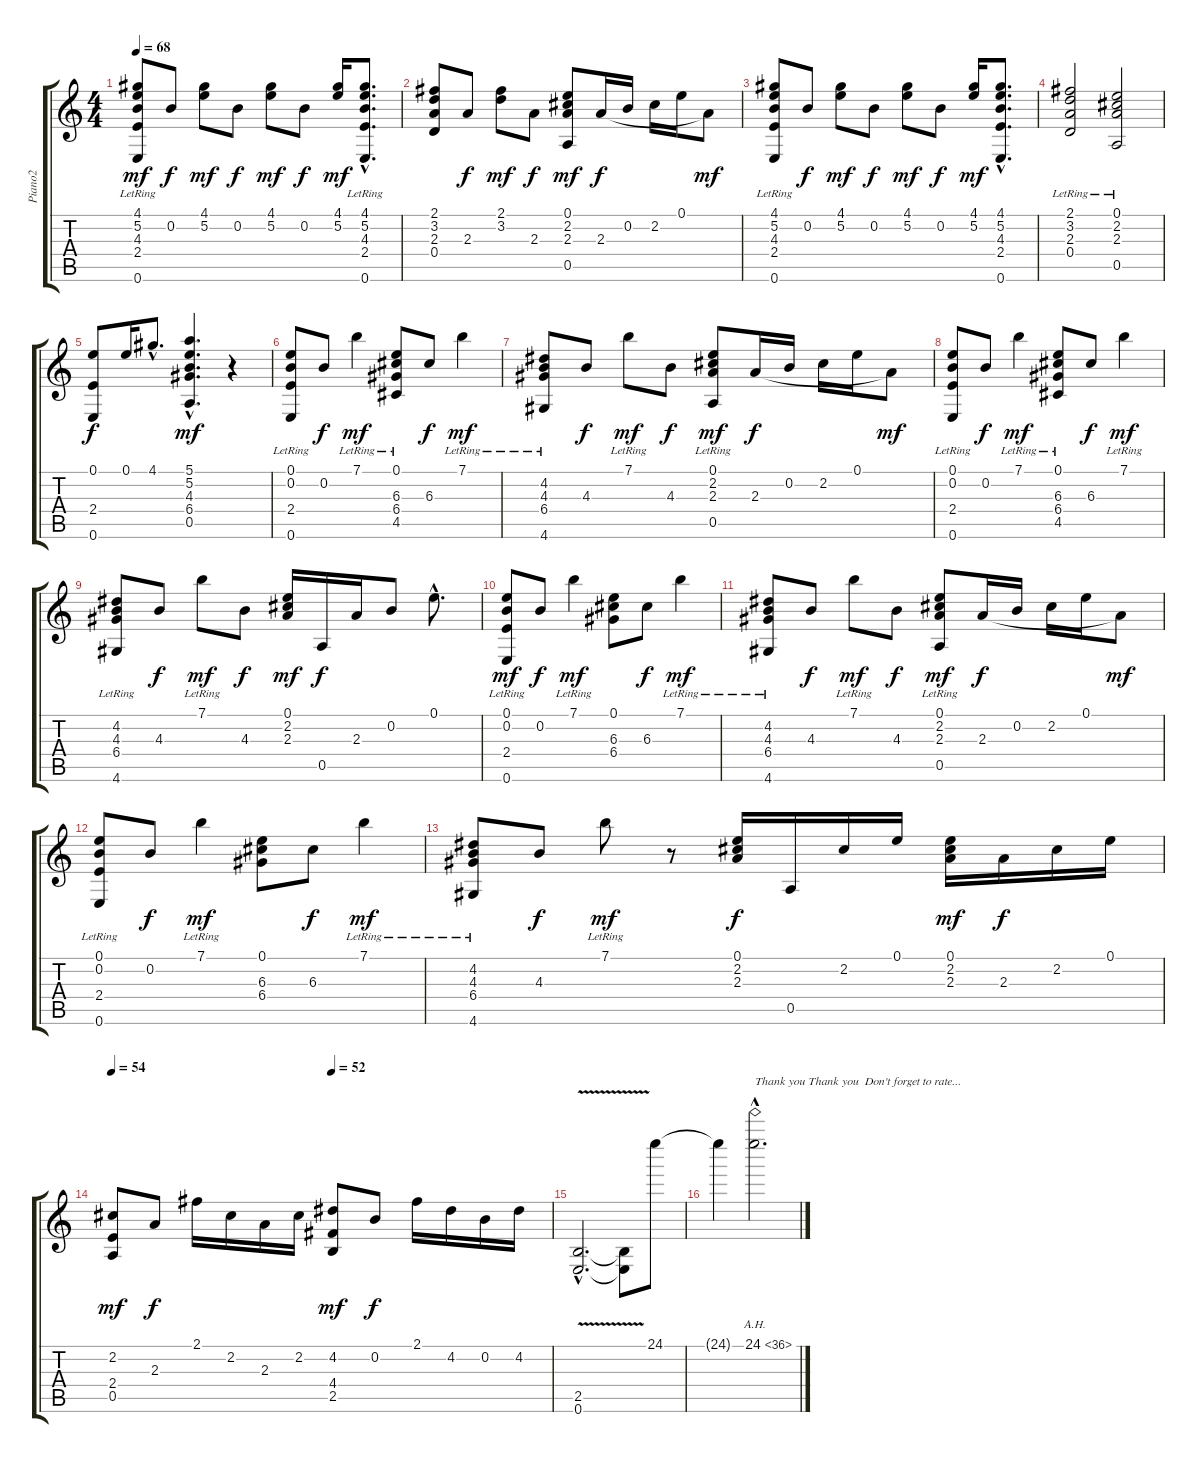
\track ("Piano2" "Piano2") {instrument electricguitarjazz}
\staff {score tabs}
\tuning (E4 B3 G3 D3 A2 E2) {hide}
\ts (4 4)
\tempo 68
\clef g2
\ks c
(4.1 5.2 4.3 2.4 0.6{lr}).8{dy mf} 0.2.8{dy f} (4.1 5.2).8{dy mf} 0.2.8{dy f} (4.1 5.2).8{dy mf} 0.2.8{dy f} (4.1 5.2).16{dy mf} (4.1{hac} 5.2{hac} 4.3{hac} 2.4{hac} 0.6{hac lr}).8{d} |
(2.1 3.2 2.3 0.4).8 2.3.8{dy f} (2.1 3.2).8{dy mf} 2.3.8{dy f} (0.1 2.2 2.3 0.5).8{dy mf} 2.3.16{dy f} 0.2.16 2.2.16 0.1.16 2.3{t}.8{dy mf} |
(4.1 5.2 4.3 2.4 0.6{lr}).8 0.2.8{dy f} (4.1 5.2).8{dy mf} 0.2.8{dy f} (4.1 5.2).8{dy mf} 0.2.8{dy f} (4.1 5.2).16{dy mf} (4.1{hac} 5.2{hac} 4.3{hac} 2.4{hac} 0.6{hac}).8{d} |
(2.1 3.2{lr} 2.3{lr} 0.4{lr}).2 (0.1 2.2 2.3{lr} 0.5{lr}).2 |
(0.1 2.4 0.6).8{dy f} 0.1.16 4.1{hac}.8{d} (5.1{hac} 5.2{hac} 4.3{hac} 6.4{hac} 0.5{hac}).4{d dy mf} r.4 |
(0.1 0.2 2.4 0.6{lr}).8 0.2.8{dy f} 7.1{lr}.4{dy mf} (0.1 6.3 6.4 4.5{lr}).8 6.3.8{dy f} 7.1{lr}.4{dy mf} |
(4.2 4.3 6.4 4.6{lr}).8 4.3.8{dy f} 7.1{lr}.8{dy mf} 4.3.8{dy f} (0.1 2.2 2.3 0.5{lr}).8{dy mf} 2.3.16{dy f} 0.2.16 2.2.16 0.1.16 2.3{t}.8{dy mf} |
(0.1 0.2 2.4 0.6{lr}).8 0.2.8{dy f} 7.1{lr}.4{dy mf} (0.1 6.3 6.4 4.5{lr}).8 6.3.8{dy f} 7.1{lr}.4{dy mf} |
(4.2 4.3 6.4 4.6{lr}).8 4.3.8{dy f} 7.1{lr}.8{dy mf} 4.3.8{dy f} (0.1 2.2 2.3).16{dy mf} 0.5.16{dy f} 2.3.16 0.2.8 0.1{hac}.8{d} |
(0.1 0.2 2.4 0.6{lr}).8{dy mf} 0.2.8{dy f} 7.1{lr}.4{dy mf} (0.1 6.3 6.4).8 6.3.8{dy f} 7.1{lr}.4{dy mf} |
(4.2 4.3 6.4 4.6{lr}).8 4.3.8{dy f} 7.1{lr}.8{dy mf} 4.3.8{dy f} (0.1 2.2 2.3 0.5{lr}).8{dy mf} 2.3.16{dy f} 0.2.16 2.2.16 0.1.16 2.3{t}.8{dy mf} |
(0.1 0.2 2.4 0.6{lr}).8 0.2.8{dy f} 7.1{lr}.4{dy mf} (0.1 6.3 6.4).8 6.3.8{dy f} 7.1{lr}.4{dy mf} |
(4.2 4.3 6.4 4.6{lr}).8 4.3.8{dy f} 7.1{lr}.8{dy mf} r.8 (0.1 2.2 2.3).16{dy f} 0.5.16 2.2.16 0.1.16 (0.1 2.2 2.3).16{dy mf} 2.3.16{dy f} 2.2.16 0.1.16 |
\tempo 54
\tempo (52 0.5)
(2.2 2.4 0.5).8{dy mf} 2.3.8{dy f} 2.1.16 2.2.16 2.3.16 2.2.16 (4.2 4.4 2.5).8{dy mf} 0.2.8{dy f} 2.1.16 4.2.16 0.2.16 4.2.16 |
(2.5{v hac} 0.6{v hac}).2{d} (2.5{t} 0.6{t}).8 24.1.8 |
24.1{t}.4 24.1{ah 12 hac}.2{d txt "Thank you Thank you  Don't forget to rate..."}
